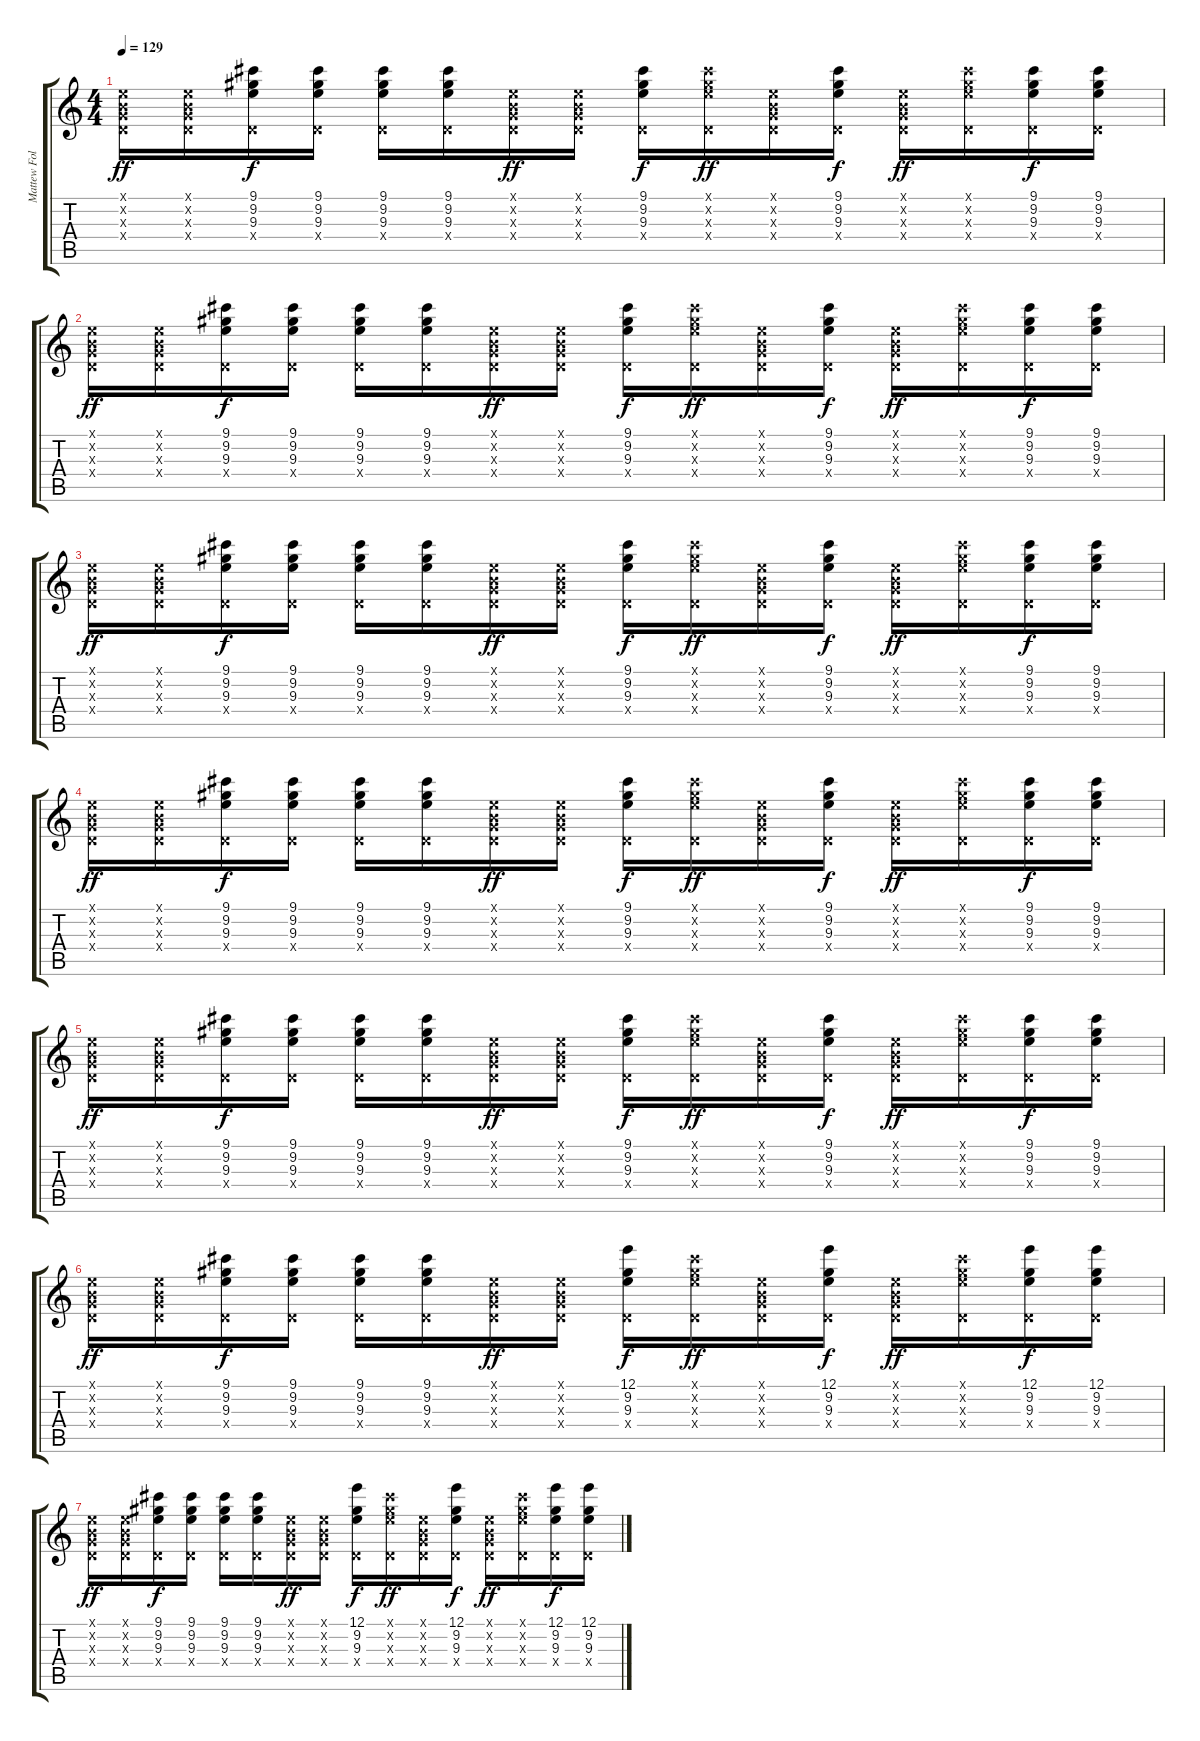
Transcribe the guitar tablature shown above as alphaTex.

\track ("Mattew Followill" "Mattew Fol") {instrument overdrivenguitar}
\staff {score tabs}
\tuning (E4 B3 G3 D3 A2 E2) {hide}
\ts (4 4)
\tempo 129
\clef g2
\ks c
(0.1{x} 0.2{x} 0.3{x} 0.4{x}).16{dy ff} (0.1{x} 0.2{x} 0.3{x} 0.4{x}).16 (9.1 9.2 9.3 0.4{x}).16{dy f} (9.1 9.2 9.3 0.4{x}).16 (9.1 9.2 9.3 0.4{x}).16 (9.1 9.2 9.3 0.4{x}).16 (0.1{x} 0.2{x} 0.3{x} 0.4{x}).16{dy ff} (0.1{x} 0.2{x} 0.3{x} 0.4{x}).16 (9.1 9.2 9.3 0.4{x}).16{dy f} (9.1{x} 9.2{x} 9.3{x} 0.4{x}).16{dy ff} (0.1{x} 0.2{x} 0.3{x} 0.4{x}).16 (9.1 9.2 9.3 0.4{x}).16{dy f} (0.1{x} 0.2{x} 0.3{x} 0.4{x}).16{dy ff} (9.1{x} 9.2{x} 9.3{x} 0.4{x}).16 (9.1 9.2 9.3 0.4{x}).16{dy f} (9.1 9.2 9.3 0.4{x}).16 |
(0.1{x} 0.2{x} 0.3{x} 0.4{x}).16{dy ff} (0.1{x} 0.2{x} 0.3{x} 0.4{x}).16 (9.1 9.2 9.3 0.4{x}).16{dy f} (9.1 9.2 9.3 0.4{x}).16 (9.1 9.2 9.3 0.4{x}).16 (9.1 9.2 9.3 0.4{x}).16 (0.1{x} 0.2{x} 0.3{x} 0.4{x}).16{dy ff} (0.1{x} 0.2{x} 0.3{x} 0.4{x}).16 (9.1 9.2 9.3 0.4{x}).16{dy f} (9.1{x} 9.2{x} 9.3{x} 0.4{x}).16{dy ff} (0.1{x} 0.2{x} 0.3{x} 0.4{x}).16 (9.1 9.2 9.3 0.4{x}).16{dy f} (0.1{x} 0.2{x} 0.3{x} 0.4{x}).16{dy ff} (9.1{x} 9.2{x} 9.3{x} 0.4{x}).16 (9.1 9.2 9.3 0.4{x}).16{dy f} (9.1 9.2 9.3 0.4{x}).16 |
(0.1{x} 0.2{x} 0.3{x} 0.4{x}).16{dy ff} (0.1{x} 0.2{x} 0.3{x} 0.4{x}).16 (9.1 9.2 9.3 0.4{x}).16{dy f} (9.1 9.2 9.3 0.4{x}).16 (9.1 9.2 9.3 0.4{x}).16 (9.1 9.2 9.3 0.4{x}).16 (0.1{x} 0.2{x} 0.3{x} 0.4{x}).16{dy ff} (0.1{x} 0.2{x} 0.3{x} 0.4{x}).16 (9.1 9.2 9.3 0.4{x}).16{dy f} (9.1{x} 9.2{x} 9.3{x} 0.4{x}).16{dy ff} (0.1{x} 0.2{x} 0.3{x} 0.4{x}).16 (9.1 9.2 9.3 0.4{x}).16{dy f} (0.1{x} 0.2{x} 0.3{x} 0.4{x}).16{dy ff} (9.1{x} 9.2{x} 9.3{x} 0.4{x}).16 (9.1 9.2 9.3 0.4{x}).16{dy f} (9.1 9.2 9.3 0.4{x}).16 |
(0.1{x} 0.2{x} 0.3{x} 0.4{x}).16{dy ff} (0.1{x} 0.2{x} 0.3{x} 0.4{x}).16 (9.1 9.2 9.3 0.4{x}).16{dy f} (9.1 9.2 9.3 0.4{x}).16 (9.1 9.2 9.3 0.4{x}).16 (9.1 9.2 9.3 0.4{x}).16 (0.1{x} 0.2{x} 0.3{x} 0.4{x}).16{dy ff} (0.1{x} 0.2{x} 0.3{x} 0.4{x}).16 (9.1 9.2 9.3 0.4{x}).16{dy f} (9.1{x} 9.2{x} 9.3{x} 0.4{x}).16{dy ff} (0.1{x} 0.2{x} 0.3{x} 0.4{x}).16 (9.1 9.2 9.3 0.4{x}).16{dy f} (0.1{x} 0.2{x} 0.3{x} 0.4{x}).16{dy ff} (9.1{x} 9.2{x} 9.3{x} 0.4{x}).16 (9.1 9.2 9.3 0.4{x}).16{dy f} (9.1 9.2 9.3 0.4{x}).16 |
(0.1{x} 0.2{x} 0.3{x} 0.4{x}).16{dy ff} (0.1{x} 0.2{x} 0.3{x} 0.4{x}).16 (9.1 9.2 9.3 0.4{x}).16{dy f} (9.1 9.2 9.3 0.4{x}).16 (9.1 9.2 9.3 0.4{x}).16 (9.1 9.2 9.3 0.4{x}).16 (0.1{x} 0.2{x} 0.3{x} 0.4{x}).16{dy ff} (0.1{x} 0.2{x} 0.3{x} 0.4{x}).16 (9.1 9.2 9.3 0.4{x}).16{dy f} (9.1{x} 9.2{x} 9.3{x} 0.4{x}).16{dy ff} (0.1{x} 0.2{x} 0.3{x} 0.4{x}).16 (9.1 9.2 9.3 0.4{x}).16{dy f} (0.1{x} 0.2{x} 0.3{x} 0.4{x}).16{dy ff} (9.1{x} 9.2{x} 9.3{x} 0.4{x}).16 (9.1 9.2 9.3 0.4{x}).16{dy f} (9.1 9.2 9.3 0.4{x}).16 |
\section ("" "")
(0.1{x} 0.2{x} 0.3{x} 0.4{x}).16{dy ff} (0.1{x} 0.2{x} 0.3{x} 0.4{x}).16 (9.1 9.2 9.3 0.4{x}).16{dy f} (9.1 9.2 9.3 0.4{x}).16 (9.1 9.2 9.3 0.4{x}).16 (9.1 9.2 9.3 0.4{x}).16 (0.1{x} 0.2{x} 0.3{x} 0.4{x}).16{dy ff} (0.1{x} 0.2{x} 0.3{x} 0.4{x}).16 (12.1 9.2 9.3 0.4{x}).16{dy f} (9.1{x} 9.2{x} 9.3{x} 0.4{x}).16{dy ff} (0.1{x} 0.2{x} 0.3{x} 0.4{x}).16 (12.1 9.2 9.3 0.4{x}).16{dy f} (0.1{x} 0.2{x} 0.3{x} 0.4{x}).16{dy ff} (9.1{x} 9.2{x} 9.3{x} 0.4{x}).16 (12.1 9.2 9.3 0.4{x}).16{dy f} (12.1 9.2 9.3 0.4{x}).16 |
(0.1{x} 0.2{x} 0.3{x} 0.4{x}).16{dy ff} (0.1{x} 0.2{x} 0.3{x} 0.4{x}).16 (9.1 9.2 9.3 0.4{x}).16{dy f} (9.1 9.2 9.3 0.4{x}).16 (9.1 9.2 9.3 0.4{x}).16 (9.1 9.2 9.3 0.4{x}).16 (0.1{x} 0.2{x} 0.3{x} 0.4{x}).16{dy ff} (0.1{x} 0.2{x} 0.3{x} 0.4{x}).16 (12.1 9.2 9.3 0.4{x}).16{dy f} (9.1{x} 9.2{x} 9.3{x} 0.4{x}).16{dy ff} (0.1{x} 0.2{x} 0.3{x} 0.4{x}).16 (12.1 9.2 9.3 0.4{x}).16{dy f} (0.1{x} 0.2{x} 0.3{x} 0.4{x}).16{dy ff} (9.1{x} 9.2{x} 9.3{x} 0.4{x}).16 (12.1 9.2 9.3 0.4{x}).16{dy f} (12.1 9.2 9.3 0.4{x}).16
